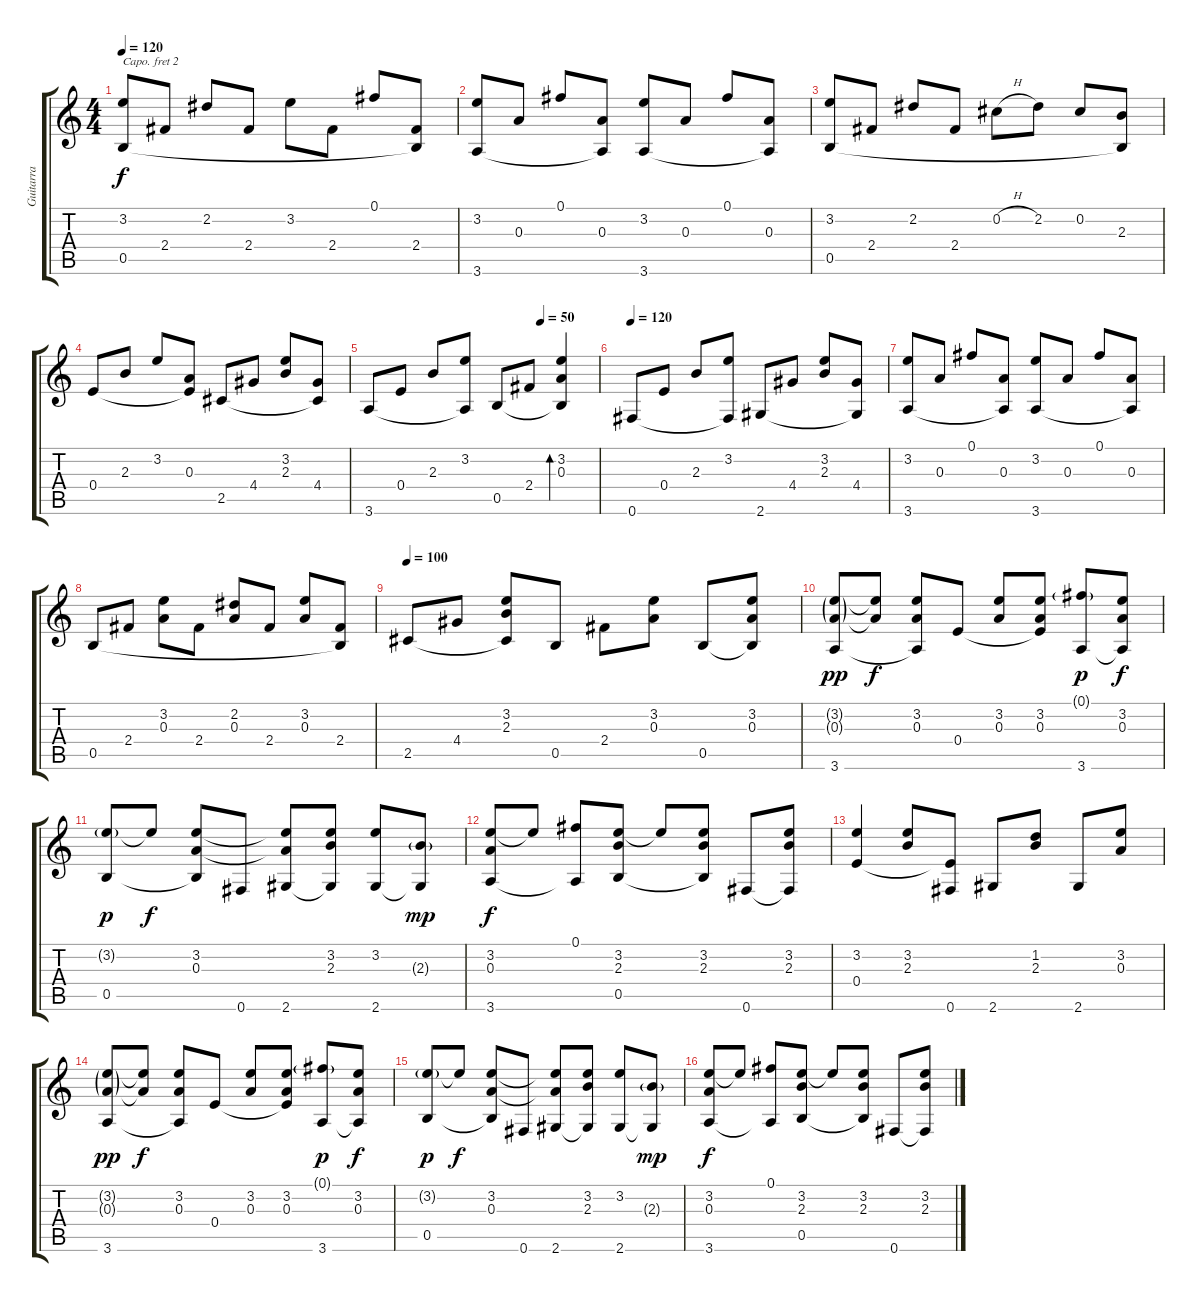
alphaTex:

\track ("Guitarra" "Guitarra") {instrument electricguitarjazz}
\staff {score tabs}
\capo 2
\tuning (E4 B3 G3 D3 A2 E2) {hide}
\ts (4 4)
\tempo 120
\clef g2
\ks c
(3.2 0.5).8{dy f} 2.4.8 2.2.8 2.4.8 3.2.8 2.4.8 0.1.8 (2.4 0.5{t}).8 |
(3.2 3.6).8 0.3.8 0.1.8 (0.3 3.6{t}).8 (3.2 3.6).8 0.3.8 0.1.8 (0.3 3.6{t}).8 |
(3.2 0.5).8 2.4.8 2.2.8 2.4.8 0.2{h}.8 2.2.8 0.2.8 (2.3 0.5{t}).8 |
0.4.8 2.3.8 3.2.8 (0.3 0.4{t}).8 2.5.8 4.4.8 (3.2 2.3).8 (4.4 2.5{t}).8 |
\tempo (50 0.75)
3.6.8 0.4.8 2.3.8 (3.2 3.6{t}).8 0.5.8 2.4.8 (3.2 0.3 0.5{t}).4{bd 480} |
\tempo 120
0.6.8 0.4.8 2.3.8 (3.2 0.6{t}).8 2.6.8 4.4.8 (3.2 2.3).8 (4.4 2.6{t}).8 |
(3.2 3.6).8 0.3.8 0.1.8 (0.3 3.6{t}).8 (3.2 3.6).8 0.3.8 0.1.8 (0.3 3.6{t}).8 |
0.5.8 2.4.8 (3.2 0.3).8 2.4.8 (2.2 0.3).8 2.4.8 (3.2 0.3).8 (2.4 0.5{t}).8 |
\tempo 100
2.5.8 4.4.8 (3.2 2.3 2.5{t}).8 0.5.8 2.4.8 (3.2 0.3).8 0.5.8 (3.2 0.3 0.5{t}).8 |
(3.2{g} 0.3{g} 3.6).8{dy pp} (3.2{t} 0.3{t}).8{dy f} (3.2 0.3 3.6{t}).8 0.4.8 (3.2 0.3).8 (3.2 0.3 0.4{t}).8 (0.1{g} 3.6).8{dy p} (3.2 0.3 3.6{t}).8{dy f} |
(3.2{g} 0.5).8{dy p} 3.2{t}.8{dy f} (3.2 0.3 0.5{t}).8 0.6.8 (3.2{t} 0.3{t} 2.6).8 (3.2 2.3 2.6{t}).8 (3.2 2.6).8 (2.3{g} 2.6{t}).8{dy mp} |
(3.2 0.3 3.6).8{dy f} 3.2{t}.8 (0.1 3.6{t}).8 (3.2 2.3 0.5).8 3.2{t}.8 (3.2 2.3 0.5{t}).8 0.6.8 (3.2 2.3 0.6{t}).8 |
(3.2 0.4).4 (3.2 2.3).8 (0.4{t} 0.6).8 2.6.8 (1.2 2.3).8 2.6.8 (3.2 0.3).8 |
(3.2{g} 0.3{g} 3.6).8{dy pp} (3.2{t} 0.3{t}).8{dy f} (3.2 0.3 3.6{t}).8 0.4.8 (3.2 0.3).8 (3.2 0.3 0.4{t}).8 (0.1{g} 3.6).8{dy p} (3.2 0.3 3.6{t}).8{dy f} |
(3.2{g} 0.5).8{dy p} 3.2{t}.8{dy f} (3.2 0.3 0.5{t}).8 0.6.8 (3.2{t} 0.3{t} 2.6).8 (3.2 2.3 2.6{t}).8 (3.2 2.6).8 (2.3{g} 2.6{t}).8{dy mp} |
(3.2 0.3 3.6).8{dy f} 3.2{t}.8 (0.1 3.6{t}).8 (3.2 2.3 0.5).8 3.2{t}.8 (3.2 2.3 0.5{t}).8 0.6.8 (3.2 2.3 0.6{t}).8
